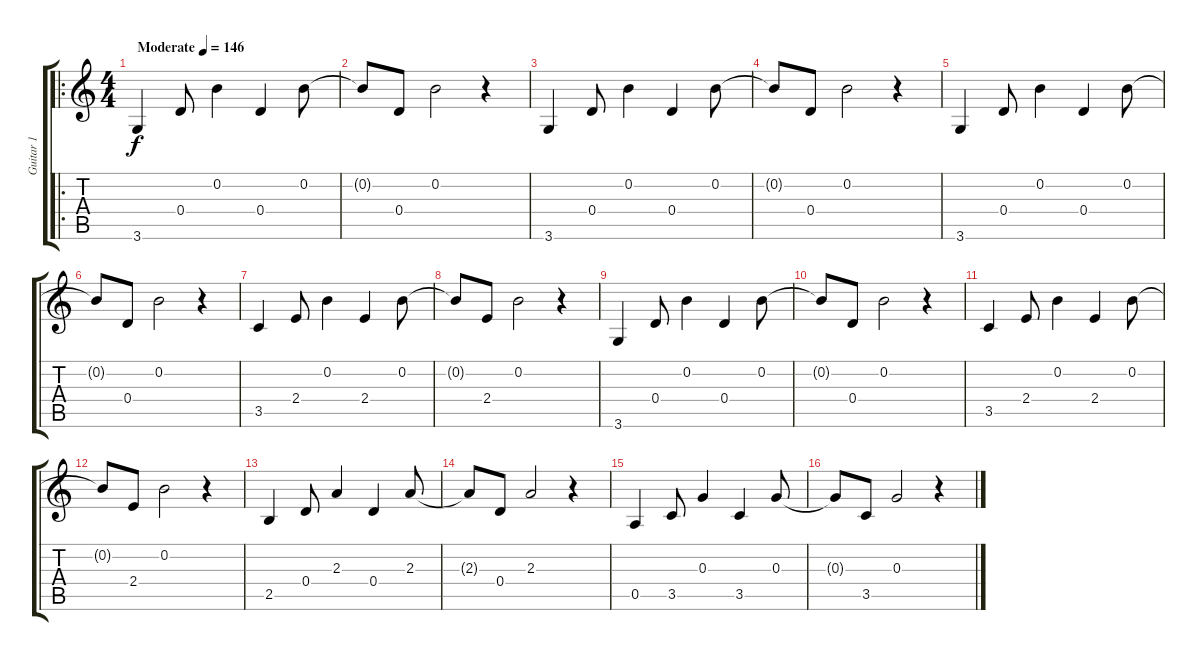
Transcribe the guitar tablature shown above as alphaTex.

\track ("Guitar 1" "Guitar 1") {instrument acousticguitarsteel}
\staff {score tabs}
\tuning (E4 B3 G3 D3 A2 E2) {hide}
\ro
\ts (4 4)
\tempo (146 "Moderate")
\clef g2
\ks c
3.6.4{dy f instrument acousticguitarsteel} 0.4.8 0.2.4 0.4.4 0.2.8 |
0.2{t}.8 0.4.8 0.2.2 r.4 |
3.6.4 0.4.8 0.2.4 0.4.4 0.2.8 |
0.2{t}.8 0.4.8 0.2.2 r.4 |
3.6.4 0.4.8 0.2.4 0.4.4 0.2.8 |
0.2{t}.8 0.4.8 0.2.2 r.4 |
3.5.4 2.4.8 0.2.4 2.4.4 0.2.8 |
0.2{t}.8 2.4.8 0.2.2 r.4 |
3.6.4 0.4.8 0.2.4 0.4.4 0.2.8 |
0.2{t}.8 0.4.8 0.2.2 r.4 |
3.5.4 2.4.8 0.2.4 2.4.4 0.2.8 |
0.2{t}.8 2.4.8 0.2.2 r.4 |
2.5.4 0.4.8 2.3.4 0.4.4 2.3.8 |
2.3{t}.8 0.4.8 2.3.2 r.4 |
0.5.4 3.5.8 0.3.4 3.5.4 0.3.8 |
0.3{t}.8 3.5.8 0.3.2 r.4
